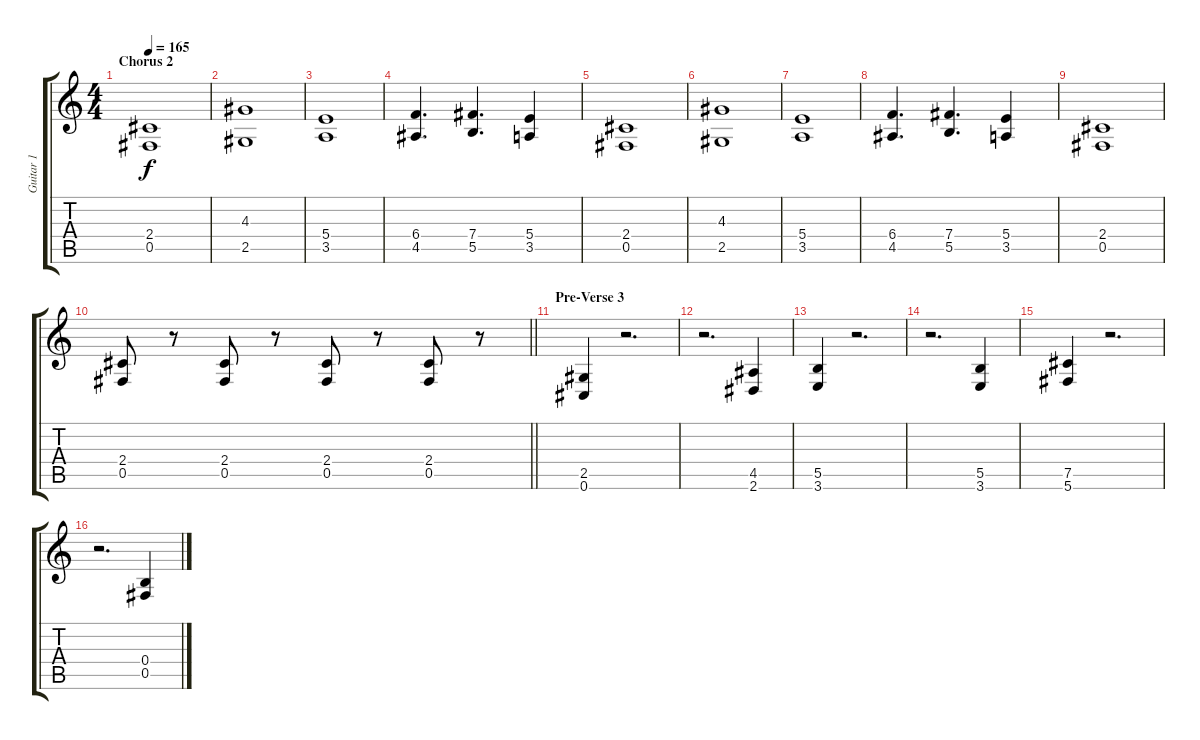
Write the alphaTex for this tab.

\track ("Guitar 1" "Guitar 1") {instrument overdrivenguitar}
\staff {score tabs}
\tuning (Db4 Ab3 E3 B2 Gb2 Db2) {hide}
\ts (4 4)
\section ("" "Chorus 2")
\tempo 165
\clef g2
\ks c
(2.4 0.5).1{dy f} |
(4.3 2.5).1 |
(5.4 3.5).1 |
(6.4 4.5).4{d} (7.4 5.5).4{d} (5.4 3.5).4 |
(2.4 0.5).1 |
(4.3 2.5).1 |
(5.4 3.5).1 |
(6.4 4.5).4{d} (7.4 5.5).4{d} (5.4 3.5).4 |
(2.4 0.5).1 |
\barLineRight lightlight
(2.4 0.5).8 r.8 (2.4 0.5).8 r.8 (2.4 0.5).8 r.8 (2.4 0.5).8 r.8 |
\section ("" "Pre-Verse 3")
(2.5 0.6).4 r.2{d} |
r.2{d} (4.5 2.6).4 |
(5.5 3.6).4 r.2{d} |
r.2{d} (5.5 3.6).4 |
(7.5 5.6).4 r.2{d} |
r.2{d} (0.4 0.5).4
